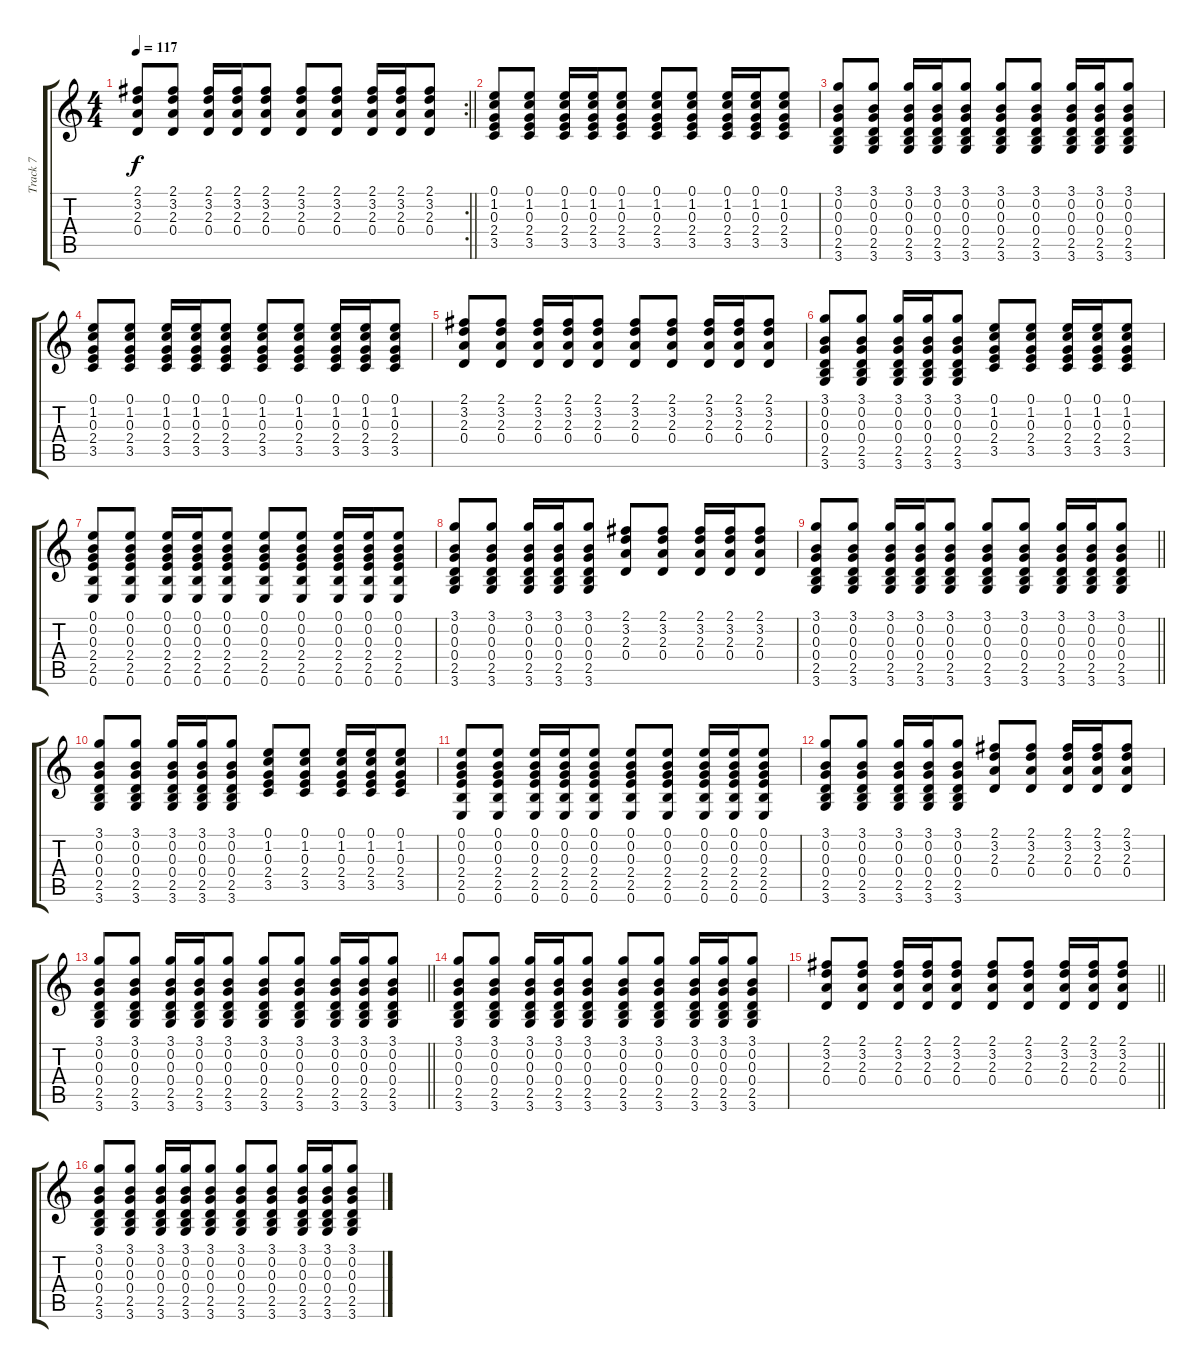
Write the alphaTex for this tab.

\track ("Track 7" "Track 7") {instrument acousticguitarsteel}
\staff {score tabs}
\tuning (E4 B3 G3 D3 A2 E2) {hide}
\rc 2
\ts (4 4)
\tempo 117
\clef g2
\barLineRight lightlight
\ks c
(2.1 3.2 2.3 0.4).8{dy f} (2.1 3.2 2.3 0.4).8 (2.1 3.2 2.3 0.4).16 (2.1 3.2 2.3 0.4).16 (2.1 3.2 2.3 0.4).8 (2.1 3.2 2.3 0.4).8 (2.1 3.2 2.3 0.4).8 (2.1 3.2 2.3 0.4).16 (2.1 3.2 2.3 0.4).16 (2.1 3.2 2.3 0.4).8 |
(0.1 1.2 0.3 2.4 3.5).8 (0.1 1.2 0.3 2.4 3.5).8 (0.1 1.2 0.3 2.4 3.5).16 (0.1 1.2 0.3 2.4 3.5).16 (0.1 1.2 0.3 2.4 3.5).8 (0.1 1.2 0.3 2.4 3.5).8 (0.1 1.2 0.3 2.4 3.5).8 (0.1 1.2 0.3 2.4 3.5).16 (0.1 1.2 0.3 2.4 3.5).16 (0.1 1.2 0.3 2.4 3.5).8 |
(3.1 0.2 0.3 0.4 2.5 3.6).8 (3.1 0.2 0.3 0.4 2.5 3.6).8 (3.1 0.2 0.3 0.4 2.5 3.6).16 (3.1 0.2 0.3 0.4 2.5 3.6).16 (3.1 0.2 0.3 0.4 2.5 3.6).8 (3.1 0.2 0.3 0.4 2.5 3.6).8 (3.1 0.2 0.3 0.4 2.5 3.6).8 (3.1 0.2 0.3 0.4 2.5 3.6).16 (3.1 0.2 0.3 0.4 2.5 3.6).16 (3.1 0.2 0.3 0.4 2.5 3.6).8 |
(0.1 1.2 0.3 2.4 3.5).8 (0.1 1.2 0.3 2.4 3.5).8 (0.1 1.2 0.3 2.4 3.5).16 (0.1 1.2 0.3 2.4 3.5).16 (0.1 1.2 0.3 2.4 3.5).8 (0.1 1.2 0.3 2.4 3.5).8 (0.1 1.2 0.3 2.4 3.5).8 (0.1 1.2 0.3 2.4 3.5).16 (0.1 1.2 0.3 2.4 3.5).16 (0.1 1.2 0.3 2.4 3.5).8 |
(2.1 3.2 2.3 0.4).8 (2.1 3.2 2.3 0.4).8 (2.1 3.2 2.3 0.4).16 (2.1 3.2 2.3 0.4).16 (2.1 3.2 2.3 0.4).8 (2.1 3.2 2.3 0.4).8 (2.1 3.2 2.3 0.4).8 (2.1 3.2 2.3 0.4).16 (2.1 3.2 2.3 0.4).16 (2.1 3.2 2.3 0.4).8 |
(3.1 0.2 0.3 0.4 2.5 3.6).8 (3.1 0.2 0.3 0.4 2.5 3.6).8 (3.1 0.2 0.3 0.4 2.5 3.6).16 (3.1 0.2 0.3 0.4 2.5 3.6).16 (3.1 0.2 0.3 0.4 2.5 3.6).8 (0.1 1.2 0.3 2.4 3.5).8 (0.1 1.2 0.3 2.4 3.5).8 (0.1 1.2 0.3 2.4 3.5).16 (0.1 1.2 0.3 2.4 3.5).16 (0.1 1.2 0.3 2.4 3.5).8 |
(0.1 0.2 0.3 2.4 2.5 0.6).8 (0.1 0.2 0.3 2.4 2.5 0.6).8 (0.1 0.2 0.3 2.4 2.5 0.6).16 (0.1 0.2 0.3 2.4 2.5 0.6).16 (0.1 0.2 0.3 2.4 2.5 0.6).8 (0.1 0.2 0.3 2.4 2.5 0.6).8 (0.1 0.2 0.3 2.4 2.5 0.6).8 (0.1 0.2 0.3 2.4 2.5 0.6).16 (0.1 0.2 0.3 2.4 2.5 0.6).16 (0.1 0.2 0.3 2.4 2.5 0.6).8 |
(3.1 0.2 0.3 0.4 2.5 3.6).8 (3.1 0.2 0.3 0.4 2.5 3.6).8 (3.1 0.2 0.3 0.4 2.5 3.6).16 (3.1 0.2 0.3 0.4 2.5 3.6).16 (3.1 0.2 0.3 0.4 2.5 3.6).8 (2.1 3.2 2.3 0.4).8 (2.1 3.2 2.3 0.4).8 (2.1 3.2 2.3 0.4).16 (2.1 3.2 2.3 0.4).16 (2.1 3.2 2.3 0.4).8 |
\barLineRight lightlight
(3.1 0.2 0.3 0.4 2.5 3.6).8 (3.1 0.2 0.3 0.4 2.5 3.6).8 (3.1 0.2 0.3 0.4 2.5 3.6).16 (3.1 0.2 0.3 0.4 2.5 3.6).16 (3.1 0.2 0.3 0.4 2.5 3.6).8 (3.1 0.2 0.3 0.4 2.5 3.6).8 (3.1 0.2 0.3 0.4 2.5 3.6).8 (3.1 0.2 0.3 0.4 2.5 3.6).16 (3.1 0.2 0.3 0.4 2.5 3.6).16 (3.1 0.2 0.3 0.4 2.5 3.6).8 |
(3.1 0.2 0.3 0.4 2.5 3.6).8 (3.1 0.2 0.3 0.4 2.5 3.6).8 (3.1 0.2 0.3 0.4 2.5 3.6).16 (3.1 0.2 0.3 0.4 2.5 3.6).16 (3.1 0.2 0.3 0.4 2.5 3.6).8 (0.1 1.2 0.3 2.4 3.5).8 (0.1 1.2 0.3 2.4 3.5).8 (0.1 1.2 0.3 2.4 3.5).16 (0.1 1.2 0.3 2.4 3.5).16 (0.1 1.2 0.3 2.4 3.5).8 |
(0.1 0.2 0.3 2.4 2.5 0.6).8 (0.1 0.2 0.3 2.4 2.5 0.6).8 (0.1 0.2 0.3 2.4 2.5 0.6).16 (0.1 0.2 0.3 2.4 2.5 0.6).16 (0.1 0.2 0.3 2.4 2.5 0.6).8 (0.1 0.2 0.3 2.4 2.5 0.6).8 (0.1 0.2 0.3 2.4 2.5 0.6).8 (0.1 0.2 0.3 2.4 2.5 0.6).16 (0.1 0.2 0.3 2.4 2.5 0.6).16 (0.1 0.2 0.3 2.4 2.5 0.6).8 |
(3.1 0.2 0.3 0.4 2.5 3.6).8 (3.1 0.2 0.3 0.4 2.5 3.6).8 (3.1 0.2 0.3 0.4 2.5 3.6).16 (3.1 0.2 0.3 0.4 2.5 3.6).16 (3.1 0.2 0.3 0.4 2.5 3.6).8 (2.1 3.2 2.3 0.4).8 (2.1 3.2 2.3 0.4).8 (2.1 3.2 2.3 0.4).16 (2.1 3.2 2.3 0.4).16 (2.1 3.2 2.3 0.4).8 |
\barLineRight lightlight
(3.1 0.2 0.3 0.4 2.5 3.6).8 (3.1 0.2 0.3 0.4 2.5 3.6).8 (3.1 0.2 0.3 0.4 2.5 3.6).16 (3.1 0.2 0.3 0.4 2.5 3.6).16 (3.1 0.2 0.3 0.4 2.5 3.6).8 (3.1 0.2 0.3 0.4 2.5 3.6).8 (3.1 0.2 0.3 0.4 2.5 3.6).8 (3.1 0.2 0.3 0.4 2.5 3.6).16 (3.1 0.2 0.3 0.4 2.5 3.6).16 (3.1 0.2 0.3 0.4 2.5 3.6).8 |
(3.1 0.2 0.3 0.4 2.5 3.6).8 (3.1 0.2 0.3 0.4 2.5 3.6).8 (3.1 0.2 0.3 0.4 2.5 3.6).16 (3.1 0.2 0.3 0.4 2.5 3.6).16 (3.1 0.2 0.3 0.4 2.5 3.6).8 (3.1 0.2 0.3 0.4 2.5 3.6).8 (3.1 0.2 0.3 0.4 2.5 3.6).8 (3.1 0.2 0.3 0.4 2.5 3.6).16 (3.1 0.2 0.3 0.4 2.5 3.6).16 (3.1 0.2 0.3 0.4 2.5 3.6).8 |
\barLineRight lightlight
(2.1 3.2 2.3 0.4).8 (2.1 3.2 2.3 0.4).8 (2.1 3.2 2.3 0.4).16 (2.1 3.2 2.3 0.4).16 (2.1 3.2 2.3 0.4).8 (2.1 3.2 2.3 0.4).8 (2.1 3.2 2.3 0.4).8 (2.1 3.2 2.3 0.4).16 (2.1 3.2 2.3 0.4).16 (2.1 3.2 2.3 0.4).8 |
(3.1 0.2 0.3 0.4 2.5 3.6).8 (3.1 0.2 0.3 0.4 2.5 3.6).8 (3.1 0.2 0.3 0.4 2.5 3.6).16 (3.1 0.2 0.3 0.4 2.5 3.6).16 (3.1 0.2 0.3 0.4 2.5 3.6).8 (3.1 0.2 0.3 0.4 2.5 3.6).8 (3.1 0.2 0.3 0.4 2.5 3.6).8 (3.1 0.2 0.3 0.4 2.5 3.6).16 (3.1 0.2 0.3 0.4 2.5 3.6).16 (3.1 0.2 0.3 0.4 2.5 3.6).8
